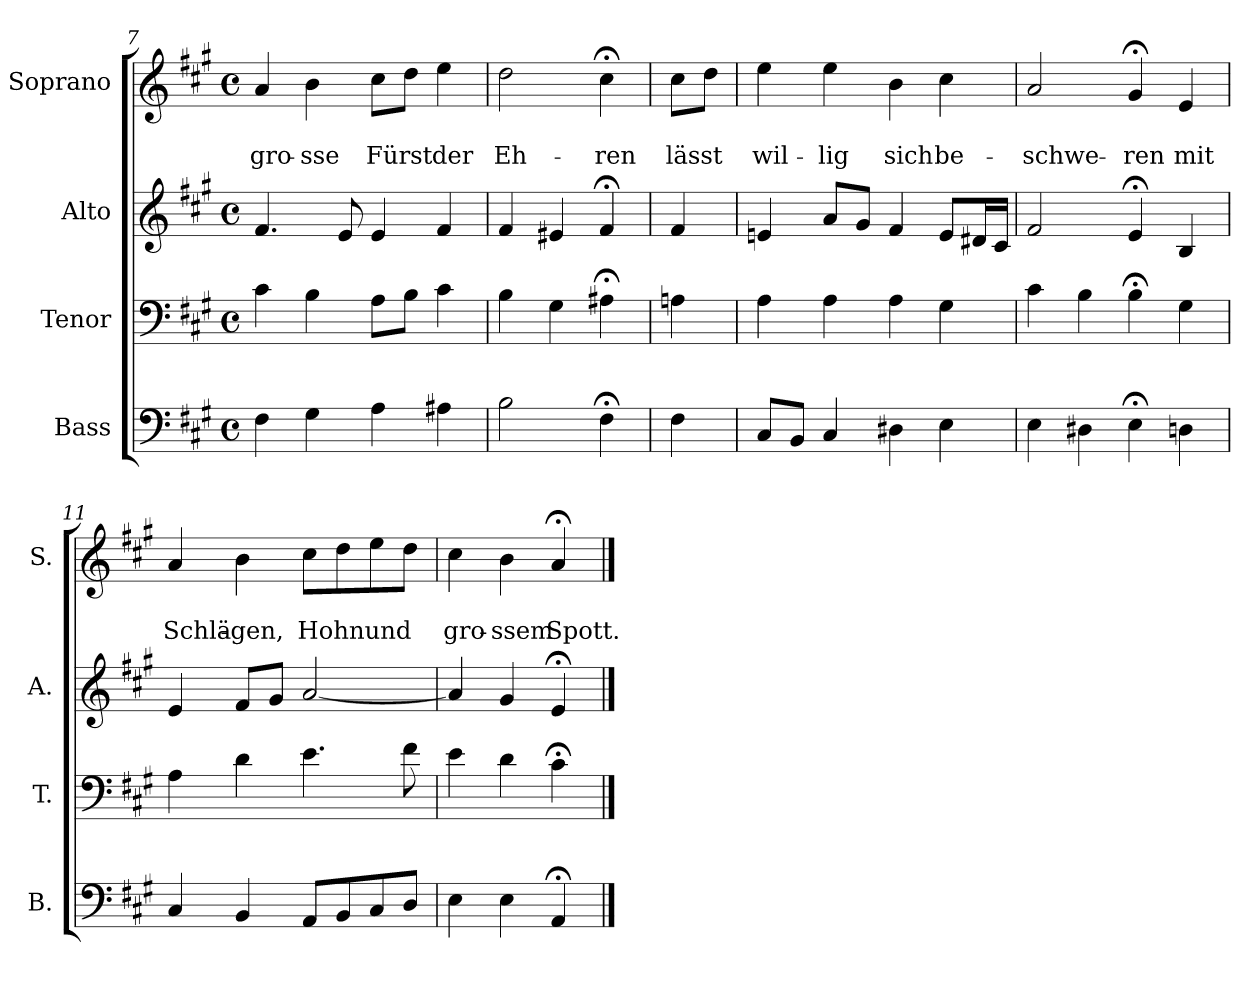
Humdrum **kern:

**kern	**kern	**kern	**kern	**text	**text
*part4	*part3	*part2	*part1	*part1	*part1
*staff4	*staff3	*staff2	*staff1	*staff1	*staff1
*I"Bass	*I"Tenor	*I"Alto	*I"Soprano	*	*
*I'B.	*I'T.	*I'A.	*I'S.	*	*
*clefF4	*clefF4	*clefG2	*clefG2	*	*
*k[f#c#g#]	*k[f#c#g#]	*k[f#c#g#]	*k[f#c#g#]	*	*
*A:	*A:	*A:	*A:	*	*
*M4/4	*M4/4	*M4/4	*M4/4	*	*
*met(c)	*met(c)	*met(c)	*met(c)	*	*
=7	=7	=7	=7	=7	=7
4F#\	4c#\	4.f#/	4a/	.	gro-
4G#\	4B\	.	4b\	.	-sse
.	.	8e/	.	.	.
4A\	8A\L	4e/	8cc#\L	.	Fürst
.	8B\J	.	8dd\J	.	.
4A#X\	4c#\	4f#/	4ee\	.	der
=8	=8	=8	=8	=8	=8
2B\	4B\	4f#/	2dd\	.	Eh-
.	4G#\	4e#X/	.	.	.
4F#;<\	4A#X;<\	4f#;</	4cc#;<\	.	-ren
!!LO:PB:g=z
=8a	=8a	=8a	=8a	=8a	=8a
4F#\	4An\	4f#/	8cc#\L	.	lässt
.	.	.	8dd\J	.	.
=9	=9	=9	=9	=9	=9
8C#/L	4A\	4en/	4ee\	.	wil-
8BB/J	.	.	.	.	.
4C#/	4A\	8a/L	4ee\	.	-lig
.	.	8g#/J	.	.	.
4D#X\	4A\	4f#/	4b\	.	sich
4E\	4G#\	8e/L	4cc#\	.	be-
.	.	16d#X/L	.	.	.
.	.	16c#/JJ	.	.	.
=10	=10	=10	=10	=10	=10
4E\	4c#\	2f#/	2a/	.	-schwe-
4D#X\	4B\	.	.	.	.
4E;<\	4B;<\	4e;</	4g#;</	.	-ren
4Dn\	4G#\	4B/	4e/	.	mit
=11	=11	=11	=11	=11	=11
4C#/	4A\	4e/	4a/	.	Schlä-
4BB/	4d\	8f#/L	4b\	.	-gen,
.	.	8g#/J	.	.	.
8AA/L	4.e\	[2a/	8cc#\L	.	Hohn
8BB/	.	.	8dd\	.	.
8C#/	.	.	8ee\	.	und
8D/J	8f#\	.	8dd\J	.	.
=12	=12	=12	=12	=12	=12
4E\	4e\	4a/]	4cc#\	.	gro-
4E\	4d\	4g#/	4b\	.	-ssem
4AA;</	4c#;<\	4e;</	4a;</	.	Spott.
==	==	==	==	==	==
*-	*-	*-	*-	*-	*-
